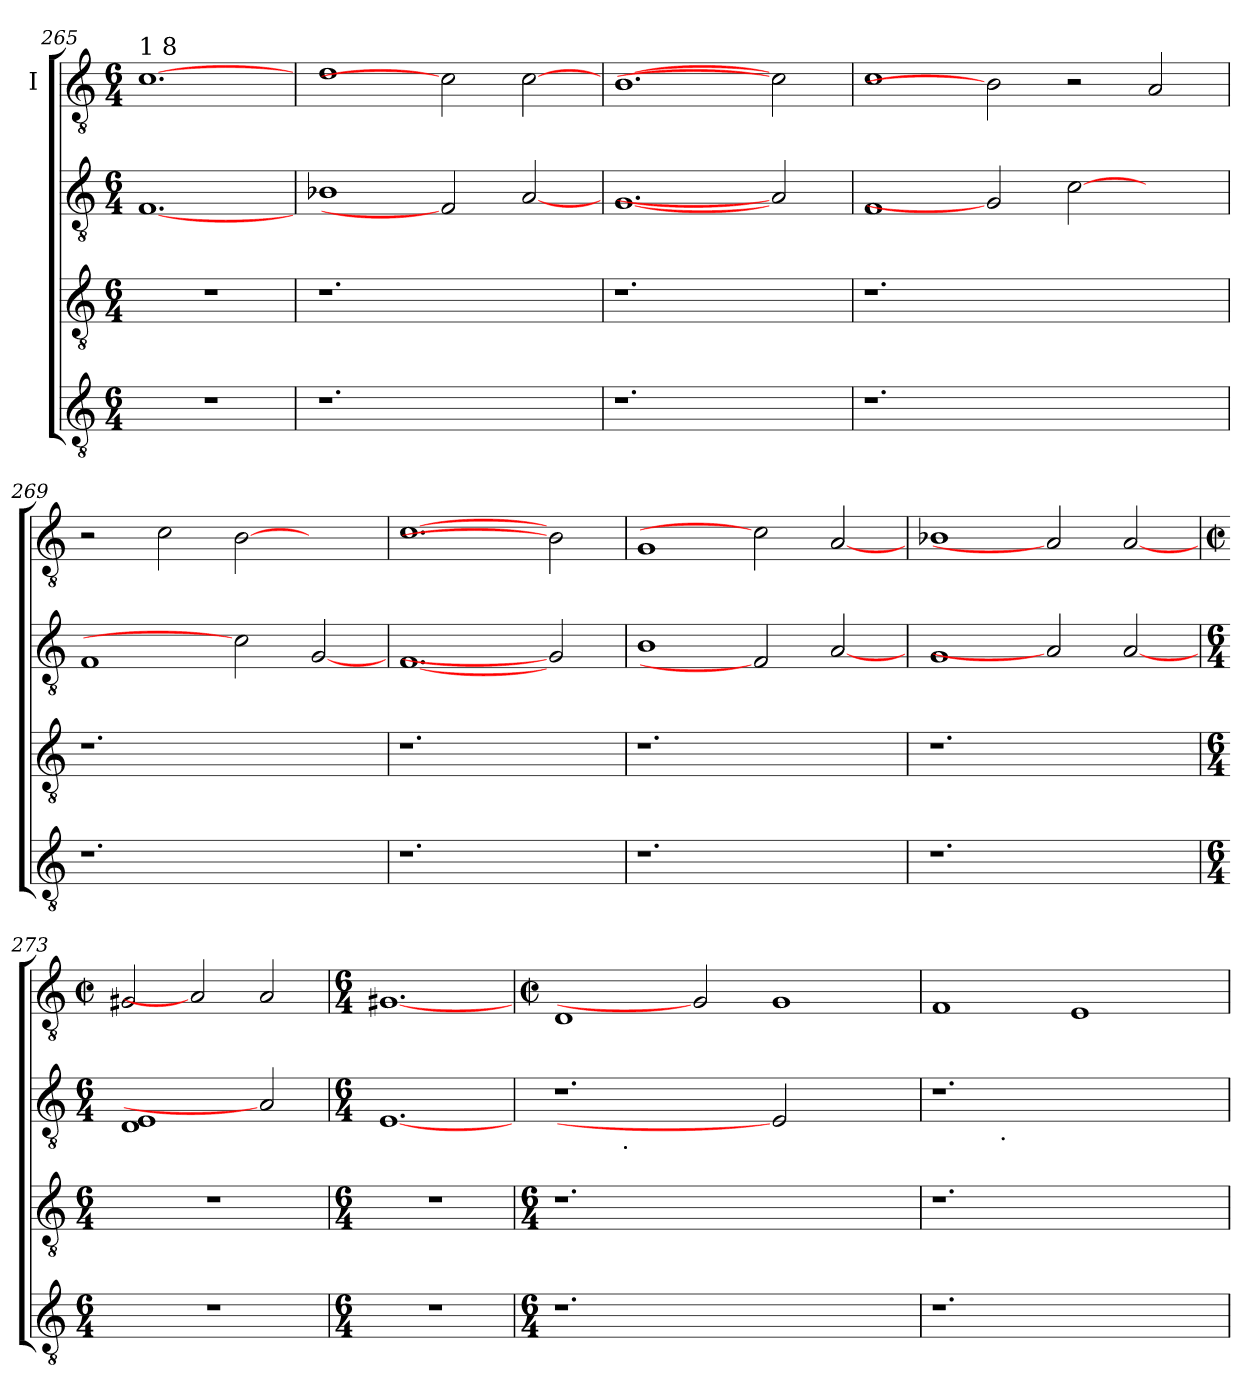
**kern	**kern	**kern	**kern
*part4	*part3	*part2	*part1
*staff4	*staff3	*staff2	*staff1
*	*	*	*I"I
!!LO:LB:g=z
*clefGv2	*clefGv2	*clefGv2	*clefGv2
*k[]	*k[]	*k[]	*k[]
*C:	*C:	*C:	*C:
*M6/4	*M6/4	*M6/4	*M6/4
=265	=265	=265	=265
!	!	!	!LO:TX:a:t=1 8
1.r	1.r	[1.F	[1.c
=266	=266	=266	=266
1.r	1.r	1B-X	1d
.	.	2F]	2c]
2ryy	2ryy	[2A	[2c
=267	=267	=267	=267
1.r	1.r	[1.G	[1.B
2ryy	2ryy	2A]	2c]
=268	=268	=268	=268
1.r	1.r	1F	1c
.	.	2G]	2B]
1ryy	1ryy	[2c	2r
.	.	2ryy	2A/
=269	=269	=269	=269
1.r	1.r	1F	2r
.	.	.	2c\
.	.	2c]	[2B
2ryy	2ryy	[2G	2ryy
!!LO:LB:g=z
=270	=270	=270	=270
1.r	1.r	[1.F	[1.c
2ryy	2ryy	2G]	2B]
=271	=271	=271	=271
1.r	1.r	1B	1G
.	.	2F]	2c]
2ryy	2ryy	[2A	[2A
=272	=272	=272	=272
1.r	1.r	1G	1B-
.	.	2A]	2A]
2ryy	2ryy	[2A	[2A
=273	=273	=273	=273
*M6/4	*M6/4	*M6/4	*M2/2
*	*	*	*met(c|)
1.r	1.r	1D 1E	2G#/
.	.	.	2A]
.	.	2A]	2A/
=274	=274	=274	=274
*M6/4	*M6/4	*M6/4	*M6/4
1.r	1.r	[1.E	[1.G#
=275	=275	=275	=275
*M6/4	*M6/4	*	*M2/2
*	*	*	*met(c|)
*	*	*^	*
1.r	1.r	1.r	4...ryy	1D
!	!	!	!LO:TX:b:t=.	!
.	.	.	1ryy	.
.	.	.	.	2G#]
.	.	.	1ryy	.
1ryy	1ryy	2E]	.	1G
.	.	2ryy	.	.
.	.	.	32ryy	.
!!LO:LB:g=z
=276	=276	=276	=276	=276
1.r	1.r	1.r	4...ryy	1F
!	!	!	!LO:TX:b:t=.	!
.	.	.	1ryy	.
.	.	.	.	1E
.	.	.	2ryy	.
2ryy	2ryy	2ryy	.	.
.	.	.	32ryy	.
*	*	*v	*v	*
=	=	=	=
*-	*-	*-	*-
